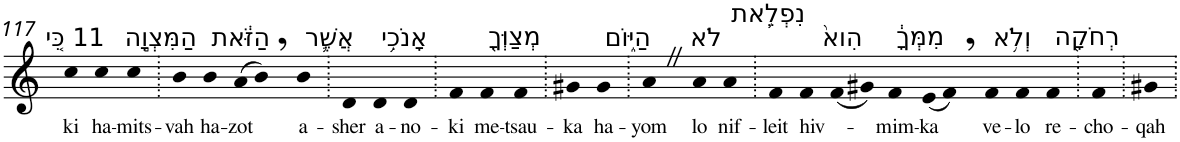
**kern	**text
*part1	*part1
*staff1	*staff1
*I"Piano	*
*I'Pno	*
!!LO:PB:g=z
*clefG2	*
*k[]	*
=117	=117
!LO:TX:a:t=11 כִּ֚י	!
!	!LO:LY:b
4cc	ki
!LO:TX:a:t=הַמִּצְוָ֣ה	!
!	!LO:LY:b
4cc	ha-
!	!LO:LY:b
4cc	-mits-
=118.	=118.
!	!LO:LY:b
4b	-vah
!LO:TX:a:t=הַזֹּ֔את	!
!	!LO:LY:b
4b	ha-
!	!LO:LY:b
(8a	-zot
8b,)	.
!LO:TX:a:t=אֲשֶׁ֛ר	!
!	!LO:LY:b
4b	a-
=119.	=119.
!	!LO:LY:b
4d	-sher
!LO:TX:a:t=אָנֹכִ֥י	!
!	!LO:LY:b
4d	a-
!	!LO:LY:b
4d	-no-
=120.	=120.
!	!LO:LY:b
4f	-ki
!LO:TX:a:t=מְצַוְּךָ֖	!
!	!LO:LY:b
4f	me-
!	!LO:LY:b
4f	-tsau-
=121.	=121.
!	!LO:LY:b
4g#X	-ka
!LO:TX:a:t=הַיּ֑וֹם	!
!	!LO:LY:b
4g#	ha-
=122.	=122.
!	!LO:LY:b
4aZ	-yom
!LO:TX:a:t=לֹא	!
!	!LO:LY:b
4a	lo
!LO:TX:a:t=נִפְלֵ֥את	!
!	!LO:LY:b
4a	nif-
=123.	=123.
!	!LO:LY:b
4f	-leit
!LO:TX:a:t=הִוא֙	!
!	!LO:LY:b
4f	hiv-
(8f	.
8g#X)	.
!LO:TX:a:t=מִמְּךָ֔	!
!	!LO:LY:b
4f	mim-
!	!LO:LY:b
(8e	-ka
8f,)	.
!LO:TX:a:t=וְלֹ֥א	!
!	!LO:LY:b
4f	ve-
!	!LO:LY:b
4f	-lo
!LO:TX:a:t=רְחֹקָ֖ה	!
!	!LO:LY:b
4f	re-
=124.	=124.
!	!LO:LY:b
4f	-cho-
=125.	=125.
!	!LO:LY:b
4g#X	-qah
=.	=.
*-	*-
